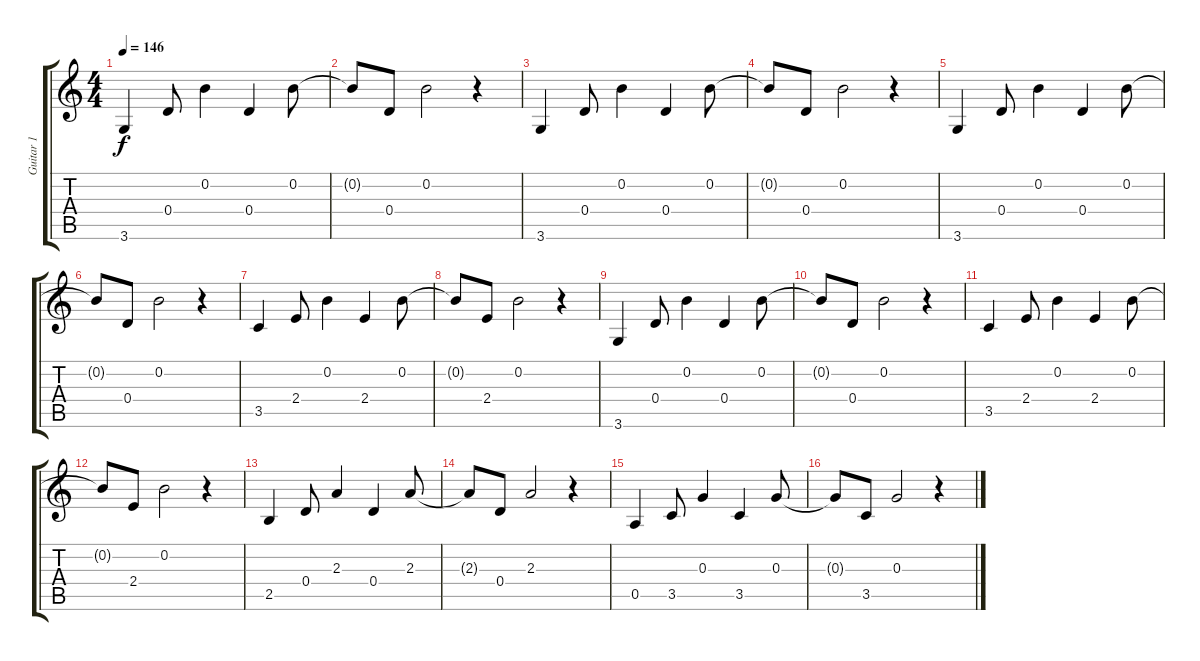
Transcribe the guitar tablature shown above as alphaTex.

\track ("Guitar 1" "Guitar 1") {instrument acousticguitarsteel}
\staff {score tabs}
\tuning (E4 B3 G3 D3 A2 E2) {hide}
\ts (4 4)
\tempo 146
\clef g2
\ks c
3.6.4{dy f} 0.4.8 0.2.4 0.4.4 0.2.8 |
0.2{t}.8 0.4.8 0.2.2 r.4 |
3.6.4 0.4.8 0.2.4 0.4.4 0.2.8 |
0.2{t}.8 0.4.8 0.2.2 r.4 |
3.6.4 0.4.8 0.2.4 0.4.4 0.2.8 |
0.2{t}.8 0.4.8 0.2.2 r.4 |
3.5.4 2.4.8 0.2.4 2.4.4 0.2.8 |
0.2{t}.8 2.4.8 0.2.2 r.4 |
3.6.4 0.4.8 0.2.4 0.4.4 0.2.8 |
0.2{t}.8 0.4.8 0.2.2 r.4 |
3.5.4 2.4.8 0.2.4 2.4.4 0.2.8 |
0.2{t}.8 2.4.8 0.2.2 r.4 |
2.5.4 0.4.8 2.3.4 0.4.4 2.3.8 |
2.3{t}.8 0.4.8 2.3.2 r.4 |
0.5.4 3.5.8 0.3.4 3.5.4 0.3.8 |
0.3{t}.8 3.5.8 0.3.2 r.4
